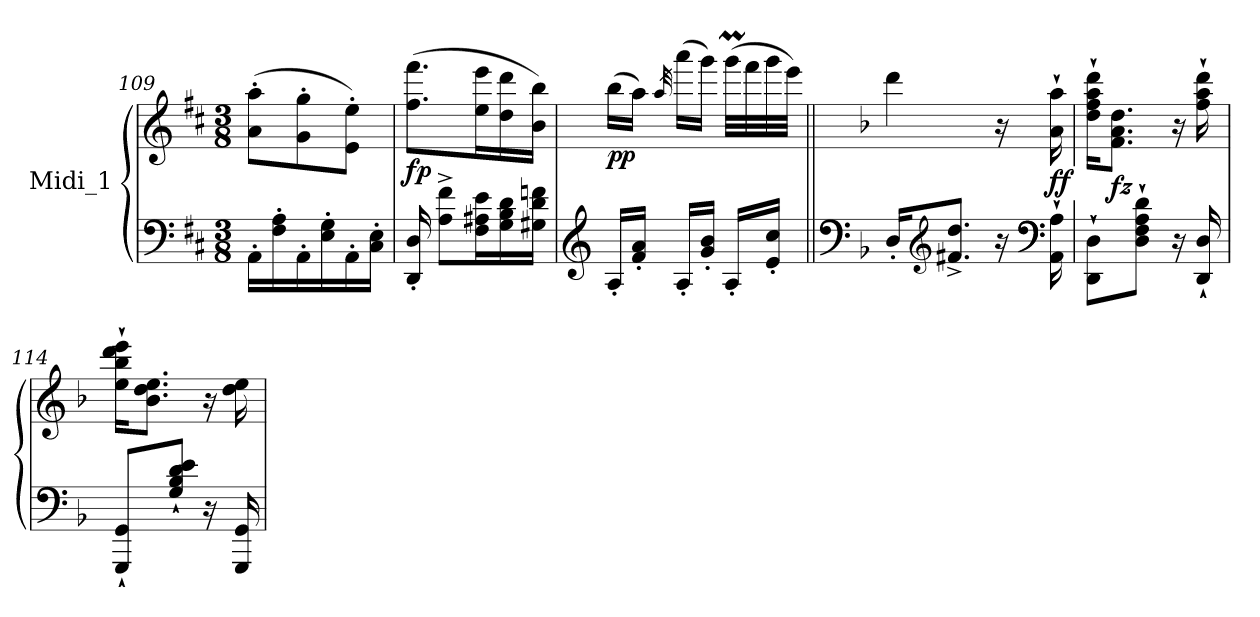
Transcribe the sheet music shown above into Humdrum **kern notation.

**kern	**kern	**dynam
*part1	*part1	*part1
*staff2	*staff1	*staff1/2
*I"Midi_1	*	*
*clefF4	*clefG2	*
*k[f#c#]	*k[f#c#]	*
*D:	*D:	*
*M3/8	*M3/8	*
=109	=109	=109
16AA'\LL	(>8a\' 8aa\'L	.
16F#\' 16A\'	.	.
16AA'\	8g\' 8gg\'	.
16E\' 16G\'	.	.
16AA'\	8e\' 8ee\'J)	.
16C#\' 16E\'JJ	.	.
=110	=110	=110
!	!	!LO:DY:b
16DD/' 16D/'	(>8.ff#\ 8.fff#\L	fp
8A\^ 8f#\^L	.	.
16F#\ 16A#X\ 16e\L	16ee\ 16eee\L	.
16G\ 16B\ 16d\	16dd\ 16ddd\	.
16G#X\ 16d\ 16fn\JJ	16b\ 16bb\JJ)	.
=111	=111	=111
*clefG2	*	*
!	!	!LO:DY:b
16A'/LL	(>16bb\LL	pp
16f#i/' 16a/'JJ	16aa\JJ)	.
.	32qaa/	.
16A'/LL	(>16aaa\LL	.
16g/' 16b/'JJ	16ggg\JJ)	.
16A'/LL	(>32gggM\LLL	.
.	32fff#\	.
16e/' 16cc#/'JJ	32ggg\	.
.	32eee\JJJ)	.
!!LO:LB:g=z
=112||	=112||	=112||
*clefF4	*	*
*k[b-]	*k[b-]	*
*F:	*F:	*
*^	*	*
16D'/KL	4ryy	4ddd\	.
*clefG2	*	*	*
8.f#X/^ 8.dd/^J	.	.	.
16r	16ryy	16r	.
*clefF4	*	*	*
!	!	!	!LO:DY:b
16AA\` 16A\`	16ryy	16a\` 16aa\`	ff
*v	*v	*	*
!!LO:LB:g=z
=113	=113	=113
8DD\` 8D\`L	16dd\` 16ff\` 16aa\` 16ddd\`KL	.
!	!	!LO:DY:b
.	8.f\ 8.a\ 8.dd\J	fz
8D\` 8F\` 8A\` 8d\`J	.	.
16r	16r	.
16DD/` 16D/`	16ff\` 16aa\` 16ddd\`	.
=114	=114	=114
8GGG/` 8GG/`L	16ee\` 16bb-\` 16ddd\` 16eee\`KL	.
.	8.b-\ 8.dd\ 8.ee\J	.
8G/` 8B-/` 8d/` 8e/`J	.	.
16r	16r	.
16GGG/ 16GG/	16dd\ 16ee\	.
=	=	=
*-	*-	*-
